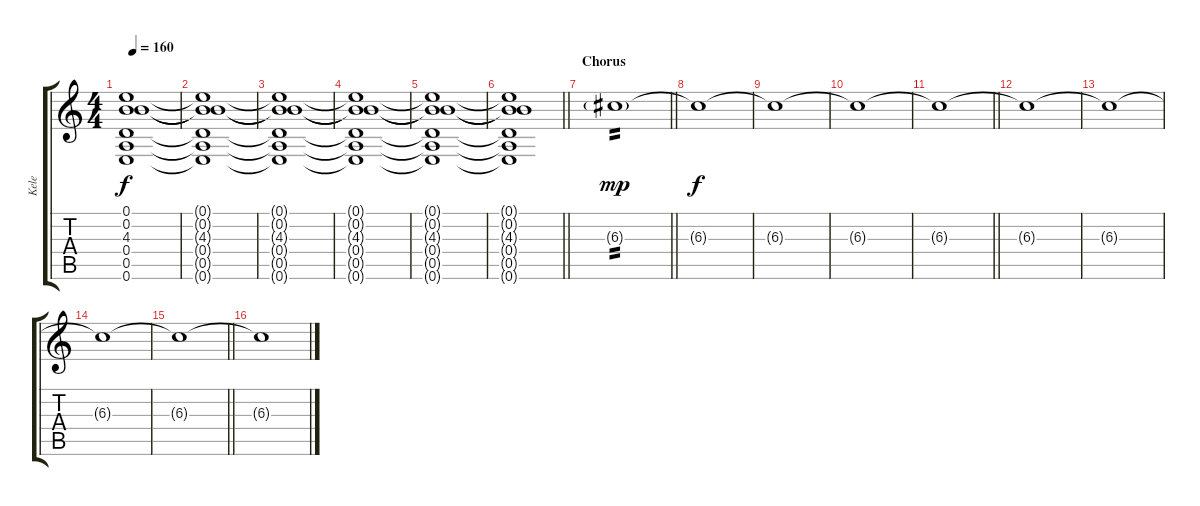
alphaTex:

\track ("Kele" "Kele") {instrument overdrivenguitar}
\staff {score tabs}
\tuning (E4 B3 G3 D3 A2 E2) {hide}
\ts (4 4)
\tempo 160
\clef g2
\ks c
(0.1{t} 0.2{t} 4.3{t} 0.4{t} 0.5{t} 0.6{t}).1{dy f} |
(0.1{t} 0.2{t} 4.3{t} 0.4{t} 0.5{t} 0.6{t}).1 |
(0.1{t} 0.2{t} 4.3{t} 0.4{t} 0.5{t} 0.6{t}).1 |
(0.1{t} 0.2{t} 4.3{t} 0.4{t} 0.5{t} 0.6{t}).1 |
(0.1{t} 0.2{t} 4.3{t} 0.4{t} 0.5{t} 0.6{t}).1 |
\barLineRight lightlight
(0.1{t} 0.2{t} 4.3{t} 0.4{t} 0.5{t} 0.6{t}).1 |
\section ("" "Chorus")
\barLineRight lightlight
6.3{g}.1{tp 2 dy mp} |
6.3{t}.1{dy f} |
6.3{t}.1 |
6.3{t}.1 |
\barLineRight lightlight
6.3{t}.1 |
6.3{t}.1 |
6.3{t}.1 |
6.3{t}.1 |
\barLineRight lightlight
6.3{t}.1 |
6.3{t}.1
